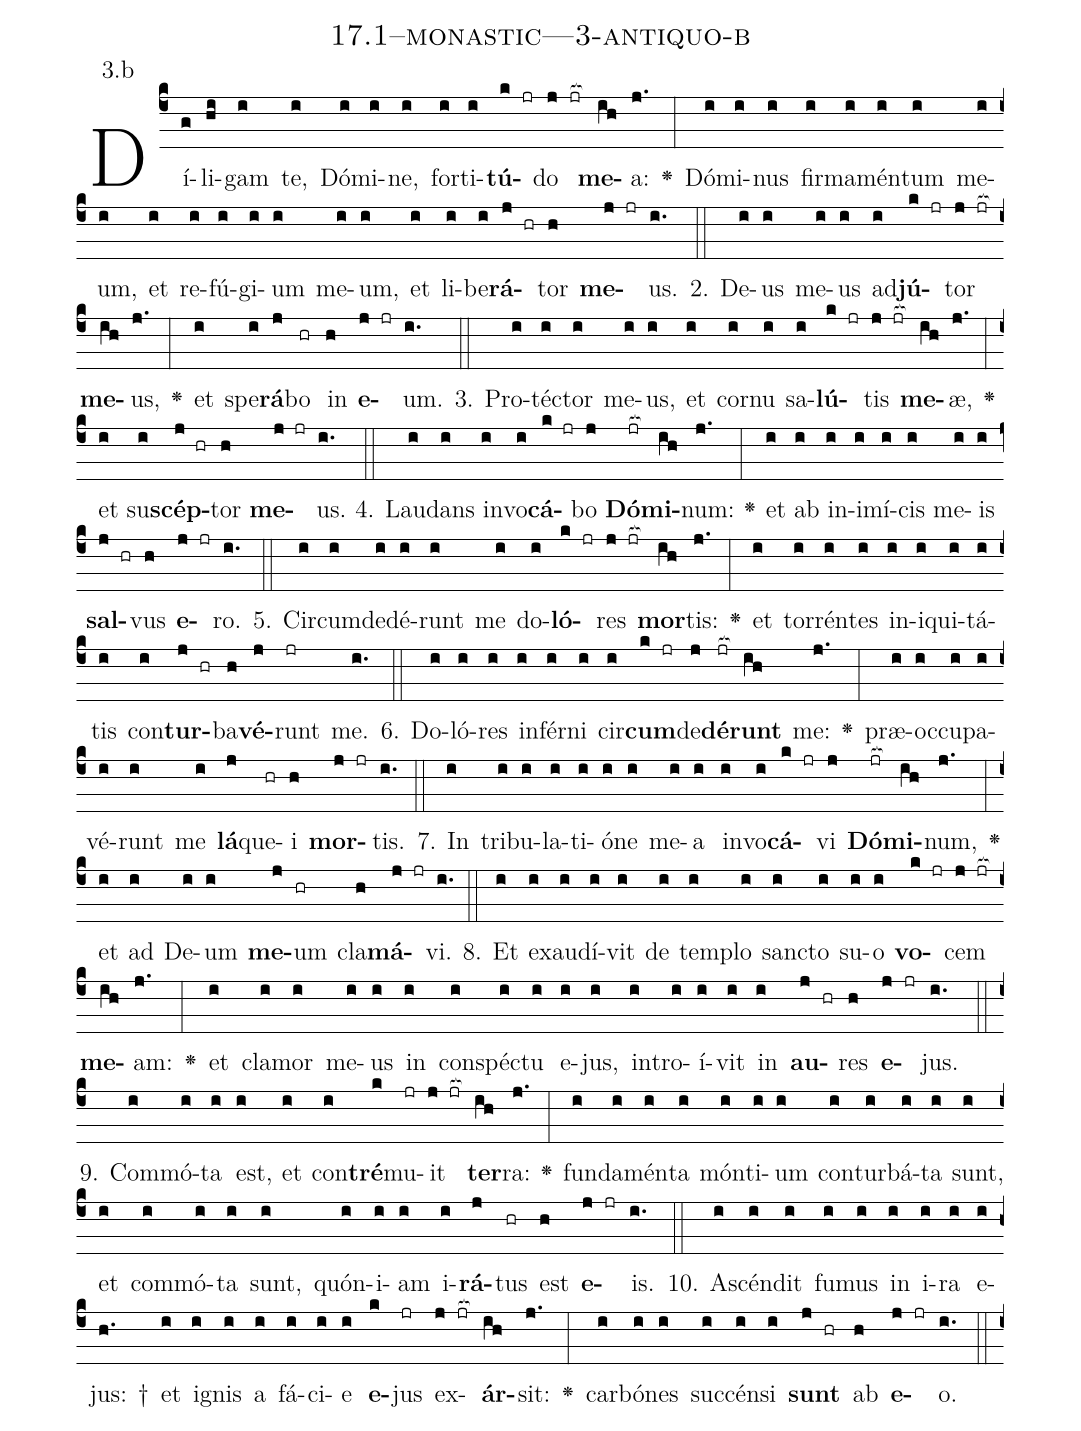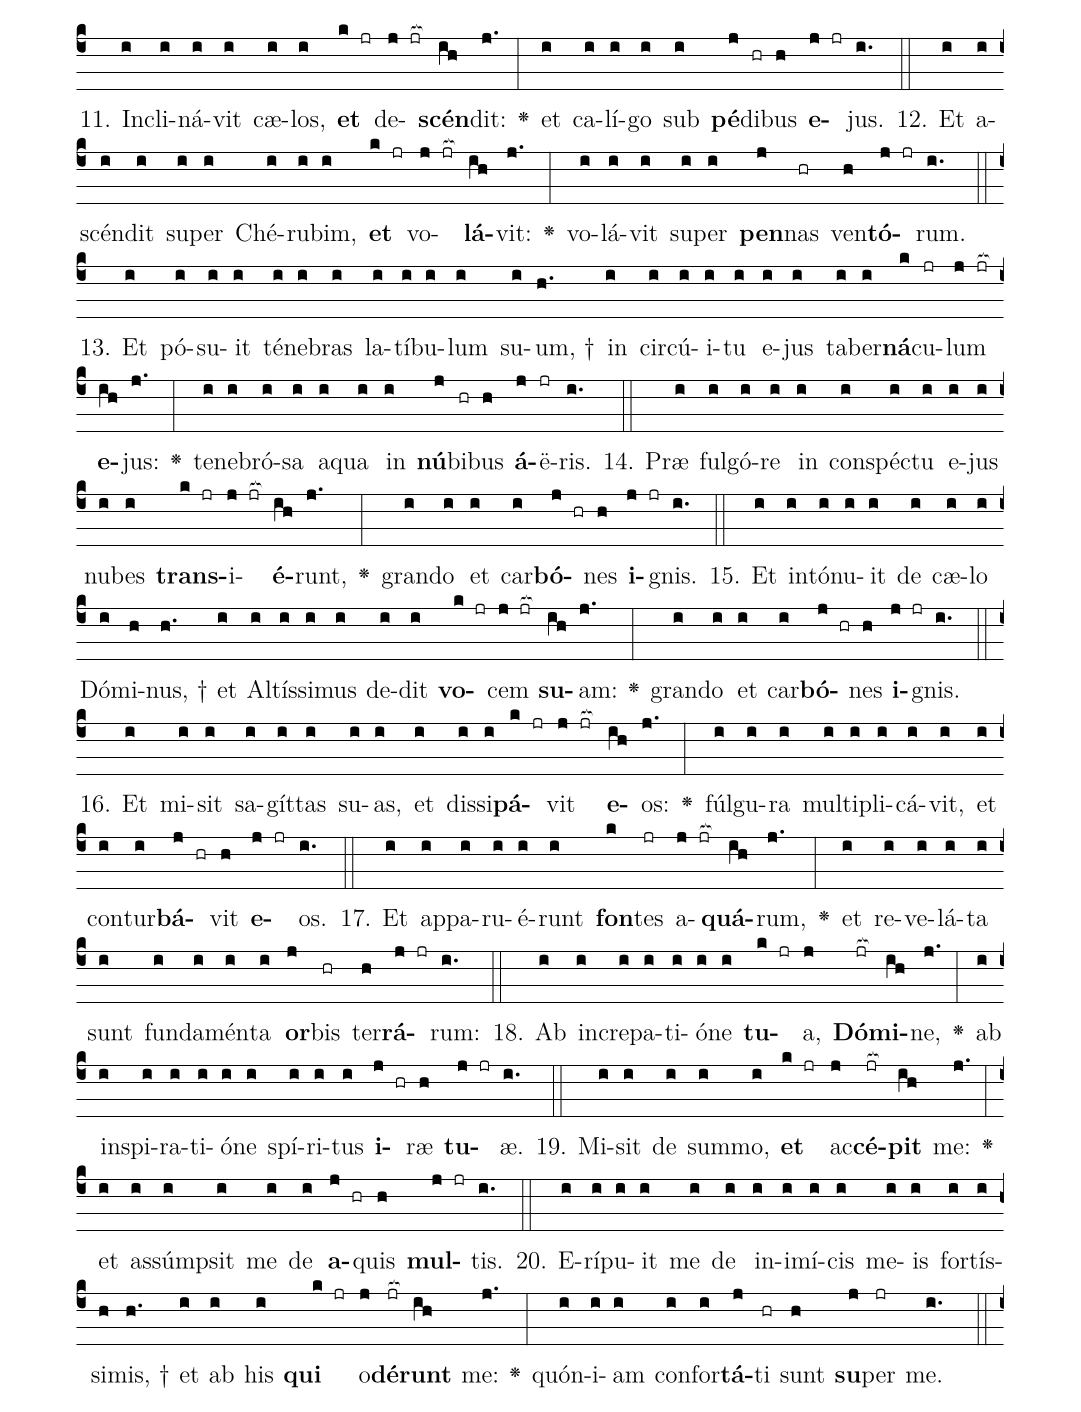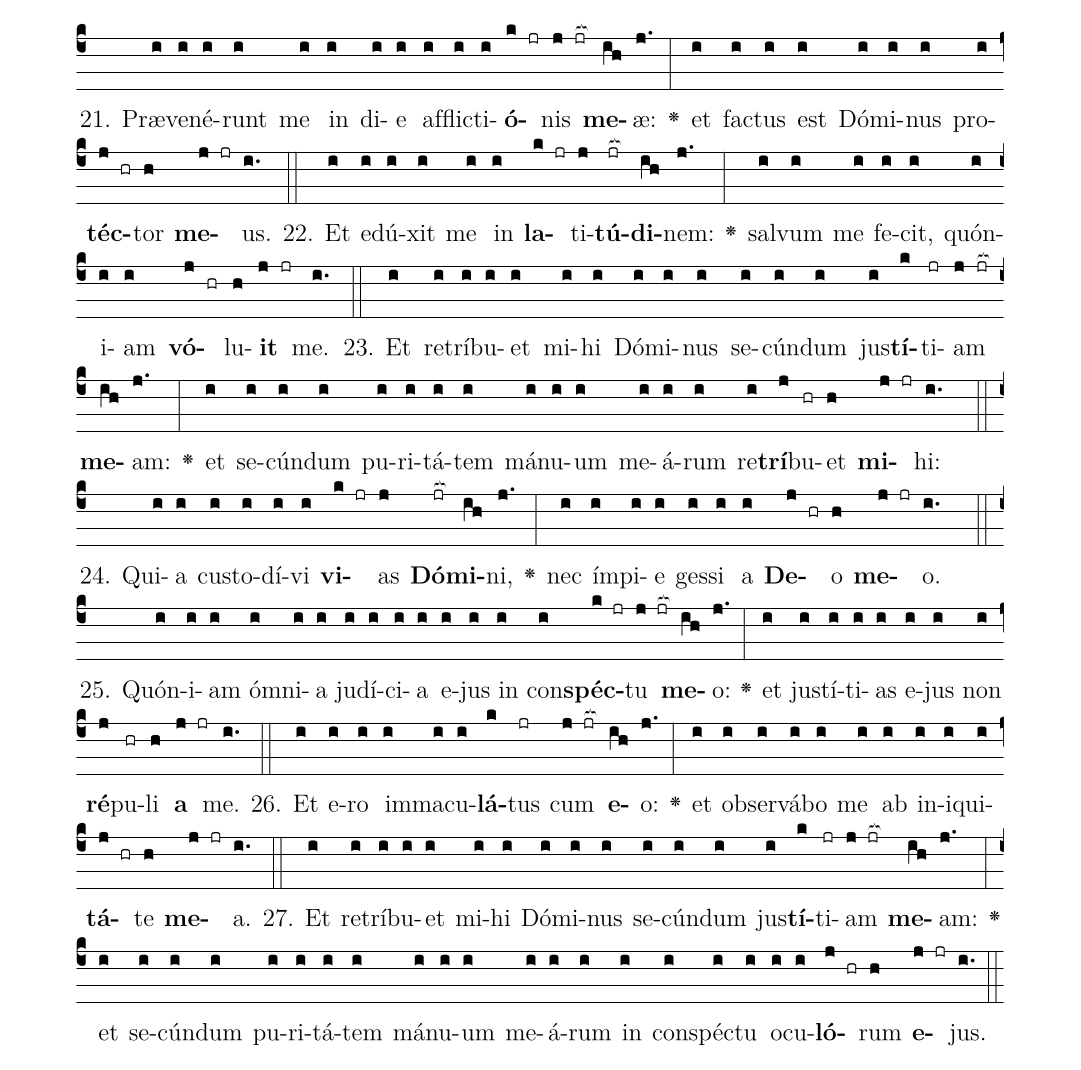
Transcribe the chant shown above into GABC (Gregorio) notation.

name: 17.1--monastic---3-antiquo-b;
annotation: 3.b;
%%
(c4)Dí(g)li(hi)gam(i) te,(i) Dó(i)mi(i)ne,(i) for(i)ti(i)<b>tú</b>(k jr)do(j jr[ocb:1{]) <b>me</b>(ih[ocb:0}])a:(j.) <v>\greheightstar</v>(:) Dó(i)mi(i)nus(i) fir(i)ma(i)mén(i)tum(i) me(i)um,(i) et(i) re(i)fú(i)gi(i)um(i) me(i)um,(i) et(i) li(i)be(i)<b>rá</b>(j hr)tor(h) <b>me</b>(j jr)us.(i.) (::)
2. De(i)us(i) me(i)us(i) ad(i)<b>jú</b>(k jr)tor(j jr[ocb:1{]) <b>me</b>(ih[ocb:0}])us,(j.) <v>\greheightstar</v>(:) et(i) spe(i)<b>rá</b>(j)bo(hr) in(h) <b>e</b>(j jr)um.(i.) (::)
3. Pro(i)téc(i)tor(i) me(i)us,(i) et(i) cor(i)nu(i) sa(i)<b>lú</b>(k jr)tis(j jr[ocb:1{]) <b>me</b>(ih[ocb:0}])æ,(j.) <v>\greheightstar</v>(:) et(i) su(i)<b>scép</b>(j hr)tor(h) <b>me</b>(j jr)us.(i.) (::)
4. Lau(i)dans(i) in(i)vo(i)<b>cá</b>(k jr)bo(j) <b>Dó</b>(jr[ocb:1{])<b>mi</b>(ih[ocb:0}])num:(j.) <v>\greheightstar</v>(:) et(i) ab(i) in(i)i(i)mí(i)cis(i) me(i)is(i) <b>sal</b>(j hr)vus(h) <b>e</b>(j jr)ro.(i.) (::)
5. Cir(i)cum(i)de(i)dé(i)runt(i) me(i) do(i)<b>ló</b>(k jr)res(j jr[ocb:1{]) <b>mor</b>(ih[ocb:0}])tis:(j.) <v>\greheightstar</v>(:) et(i) tor(i)rén(i)tes(i) in(i)i(i)qui(i)tá(i)tis(i) con(i)<b>tur</b>(j hr)ba(h)<b>vé</b>(j)runt(jr) me.(i.) (::)
6. Do(i)ló(i)res(i) in(i)fér(i)ni(i) cir(i)<b>cum</b>(k jr)de(j)<b>dé</b>(jr[ocb:1{])<b>runt</b>(ih[ocb:0}]) me:(j.) <v>\greheightstar</v>(:) præ(i)oc(i)cu(i)pa(i)vé(i)runt(i) me(i) <b>lá</b>(j)que(hr)i(h) <b>mor</b>(j jr)tis.(i.) (::)
7. In(i) tri(i)bu(i)la(i)ti(i)ó(i)ne(i) me(i)a(i) in(i)vo(i)<b>cá</b>(k jr)vi(j) <b>Dó</b>(jr[ocb:1{])<b>mi</b>(ih[ocb:0}])num,(j.) <v>\greheightstar</v>(:) et(i) ad(i) De(i)um(i) <b>me</b>(j)um(hr) cla(h)<b>má</b>(j jr)vi.(i.) (::)
8. Et(i) ex(i)au(i)dí(i)vit(i) de(i) tem(i)plo(i) sanc(i)to(i) su(i)o(i) <b>vo</b>(k jr)cem(j jr[ocb:1{]) <b>me</b>(ih[ocb:0}])am:(j.) <v>\greheightstar</v>(:) et(i) cla(i)mor(i) me(i)us(i) in(i) con(i)spéc(i)tu(i) e(i)jus,(i) in(i)tro(i)í(i)vit(i) in(i) <b>au</b>(j hr)res(h) <b>e</b>(j jr)jus.(i.) (::)
9. Com(i)mó(i)ta(i) est,(i) et(i) con(i)<b>tré</b>(k)mu(jr)it(j jr[ocb:1{]) <b>ter</b>(ih[ocb:0}])ra:(j.) <v>\greheightstar</v>(:) fun(i)da(i)mén(i)ta(i) món(i)ti(i)um(i) con(i)tur(i)bá(i)ta(i) sunt,(i) et(i) com(i)mó(i)ta(i) sunt,(i) quón(i)i(i)am(i) i(i)<b>rá</b>(j)tus(hr) est(h) <b>e</b>(j jr)is.(i.) (::)
10. A(i)scén(i)dit(i) fu(i)mus(i) in(i) i(i)ra(i) e(i)jus: †(h.) et(i) i(i)gnis(i) a(i) fá(i)ci(i)e(i) <b>e</b>(k)jus(jr) ex(j jr[ocb:1{])<b>ár</b>(ih[ocb:0}])sit:(j.) <v>\greheightstar</v>(:) car(i)bó(i)nes(i) suc(i)cén(i)si(i) <b>sunt</b>(j hr) ab(h) <b>e</b>(j jr)o.(i.) (::)
11. In(i)cli(i)ná(i)vit(i) cæ(i)los,(i) <b>et</b>(k jr) de(j jr[ocb:1{])<b>scén</b>(ih[ocb:0}])dit:(j.) <v>\greheightstar</v>(:) et(i) ca(i)lí(i)go(i) sub(i) <b>pé</b>(j)di(hr)bus(h) <b>e</b>(j jr)jus.(i.) (::)
12. Et(i) a(i)scén(i)dit(i) su(i)per(i) Ché(i)ru(i)bim,(i) <b>et</b>(k jr) vo(j jr[ocb:1{])<b>lá</b>(ih[ocb:0}])vit:(j.) <v>\greheightstar</v>(:) vo(i)lá(i)vit(i) su(i)per(i) <b>pen</b>(j)nas(hr) ven(h)<b>tó</b>(j jr)rum.(i.) (::)
13. Et(i) pó(i)su(i)it(i) té(i)ne(i)bras(i) la(i)tí(i)bu(i)lum(i) su(i)um, †(h.) in(i) cir(i)cú(i)i(i)tu(i) e(i)jus(i) ta(i)ber(i)<b>ná</b>(k)cu(jr)lum(j jr[ocb:1{]) <b>e</b>(ih[ocb:0}])jus:(j.) <v>\greheightstar</v>(:) te(i)ne(i)bró(i)sa(i) a(i)qua(i) in(i) <b>nú</b>(j)bi(hr)bus(h) <b>á</b>(j)ë(jr)ris.(i.) (::)
14. Præ(i) ful(i)gó(i)re(i) in(i) con(i)spéc(i)tu(i) e(i)jus(i) nu(i)bes(i) <b>trans</b>(k jr)i(j jr[ocb:1{])<b>é</b>(ih[ocb:0}])runt,(j.) <v>\greheightstar</v>(:) gran(i)do(i) et(i) car(i)<b>bó</b>(j hr)nes(h) <b>i</b>(j jr)gnis.(i.) (::)
15. Et(i) in(i)tó(i)nu(i)it(i) de(i) cæ(i)lo(i) Dó(i)mi(h)nus, †(h.) et(i) Al(i)tís(i)si(i)mus(i) de(i)dit(i) <b>vo</b>(k jr)cem(j jr[ocb:1{]) <b>su</b>(ih[ocb:0}])am:(j.) <v>\greheightstar</v>(:) gran(i)do(i) et(i) car(i)<b>bó</b>(j hr)nes(h) <b>i</b>(j jr)gnis.(i.) (::)
16. Et(i) mi(i)sit(i) sa(i)gít(i)tas(i) su(i)as,(i) et(i) dis(i)si(i)<b>pá</b>(k jr)vit(j jr[ocb:1{]) <b>e</b>(ih[ocb:0}])os:(j.) <v>\greheightstar</v>(:) fúl(i)gu(i)ra(i) mul(i)ti(i)pli(i)cá(i)vit,(i) et(i) con(i)tur(i)<b>bá</b>(j hr)vit(h) <b>e</b>(j jr)os.(i.) (::)
17. Et(i) ap(i)pa(i)ru(i)é(i)runt(i) <b>fon</b>(k)tes(jr) a(j jr[ocb:1{])<b>quá</b>(ih[ocb:0}])rum,(j.) <v>\greheightstar</v>(:) et(i) re(i)ve(i)lá(i)ta(i) sunt(i) fun(i)da(i)mén(i)ta(i) <b>or</b>(j)bis(hr) ter(h)<b>rá</b>(j jr)rum:(i.) (::)
18. Ab(i) in(i)cre(i)pa(i)ti(i)ó(i)ne(i) <b>tu</b>(k jr)a,(j) <b>Dó</b>(jr[ocb:1{])<b>mi</b>(ih[ocb:0}])ne,(j.) <v>\greheightstar</v>(:) ab(i) in(i)spi(i)ra(i)ti(i)ó(i)ne(i) spí(i)ri(i)tus(i) <b>i</b>(j hr)ræ(h) <b>tu</b>(j jr)æ.(i.) (::)
19. Mi(i)sit(i) de(i) sum(i)mo,(i) <b>et</b>(k jr) ac(j)<b>cé</b>(jr[ocb:1{])<b>pit</b>(ih[ocb:0}]) me:(j.) <v>\greheightstar</v>(:) et(i) as(i)súmp(i)sit(i) me(i) de(i) <b>a</b>(j hr)quis(h) <b>mul</b>(j jr)tis.(i.) (::)
20. E(i)rí(i)pu(i)it(i) me(i) de(i) in(i)i(i)mí(i)cis(i) me(i)is(i) for(i)tís(i)si(h)mis, †(h.) et(i) ab(i) his(i) <b>qui</b>(k jr) o(j)<b>dé</b>(jr[ocb:1{])<b>runt</b>(ih[ocb:0}]) me:(j.) <v>\greheightstar</v>(:) quón(i)i(i)am(i) con(i)for(i)<b>tá</b>(j)ti(hr) sunt(h) <b>su</b>(j)per(jr) me.(i.) (::)
21. Præ(i)ve(i)né(i)runt(i) me(i) in(i) di(i)e(i) af(i)flic(i)ti(i)<b>ó</b>(k jr)nis(j jr[ocb:1{]) <b>me</b>(ih[ocb:0}])æ:(j.) <v>\greheightstar</v>(:) et(i) fac(i)tus(i) est(i) Dó(i)mi(i)nus(i) pro(i)<b>téc</b>(j hr)tor(h) <b>me</b>(j jr)us.(i.) (::)
22. Et(i) e(i)dú(i)xit(i) me(i) in(i) <b>la</b>(k jr)ti(j)<b>tú</b>(jr[ocb:1{])<b>di</b>(ih[ocb:0}])nem:(j.) <v>\greheightstar</v>(:) sal(i)vum(i) me(i) fe(i)cit,(i) quón(i)i(i)am(i) <b>vó</b>(j hr)lu(h)<b>it</b>(j jr) me.(i.) (::)
23. Et(i) re(i)trí(i)bu(i)et(i) mi(i)hi(i) Dó(i)mi(i)nus(i) se(i)cún(i)dum(i) jus(i)<b>tí</b>(k)ti(jr)am(j jr[ocb:1{]) <b>me</b>(ih[ocb:0}])am:(j.) <v>\greheightstar</v>(:) et(i) se(i)cún(i)dum(i) pu(i)ri(i)tá(i)tem(i) má(i)nu(i)um(i) me(i)á(i)rum(i) re(i)<b>trí</b>(j)bu(hr)et(h) <b>mi</b>(j jr)hi:(i.) (::)
24. Qui(i)a(i) cus(i)to(i)dí(i)vi(i) <b>vi</b>(k jr)as(j) <b>Dó</b>(jr[ocb:1{])<b>mi</b>(ih[ocb:0}])ni,(j.) <v>\greheightstar</v>(:) nec(i) ím(i)pi(i)e(i) ges(i)si(i) a(i) <b>De</b>(j hr)o(h) <b>me</b>(j jr)o.(i.) (::)
25. Quón(i)i(i)am(i) óm(i)ni(i)a(i) ju(i)dí(i)ci(i)a(i) e(i)jus(i) in(i) con(i)<b>spéc</b>(k jr)tu(j jr[ocb:1{]) <b>me</b>(ih[ocb:0}])o:(j.) <v>\greheightstar</v>(:) et(i) jus(i)tí(i)ti(i)as(i) e(i)jus(i) non(i) <b>ré</b>(j)pu(hr)li(h) <b>a</b>(j jr) me.(i.) (::)
26. Et(i) e(i)ro(i) im(i)ma(i)cu(i)<b>lá</b>(k)tus(jr) cum(j jr[ocb:1{]) <b>e</b>(ih[ocb:0}])o:(j.) <v>\greheightstar</v>(:) et(i) ob(i)ser(i)vá(i)bo(i) me(i) ab(i) in(i)i(i)qui(i)<b>tá</b>(j hr)te(h) <b>me</b>(j jr)a.(i.) (::)
27. Et(i) re(i)trí(i)bu(i)et(i) mi(i)hi(i) Dó(i)mi(i)nus(i) se(i)cún(i)dum(i) jus(i)<b>tí</b>(k)ti(jr)am(j jr[ocb:1{]) <b>me</b>(ih[ocb:0}])am:(j.) <v>\greheightstar</v>(:) et(i) se(i)cún(i)dum(i) pu(i)ri(i)tá(i)tem(i) má(i)nu(i)um(i) me(i)á(i)rum(i) in(i) con(i)spéc(i)tu(i) o(i)cu(i)<b>ló</b>(j hr)rum(h) <b>e</b>(j jr)jus.(i.) (::)
